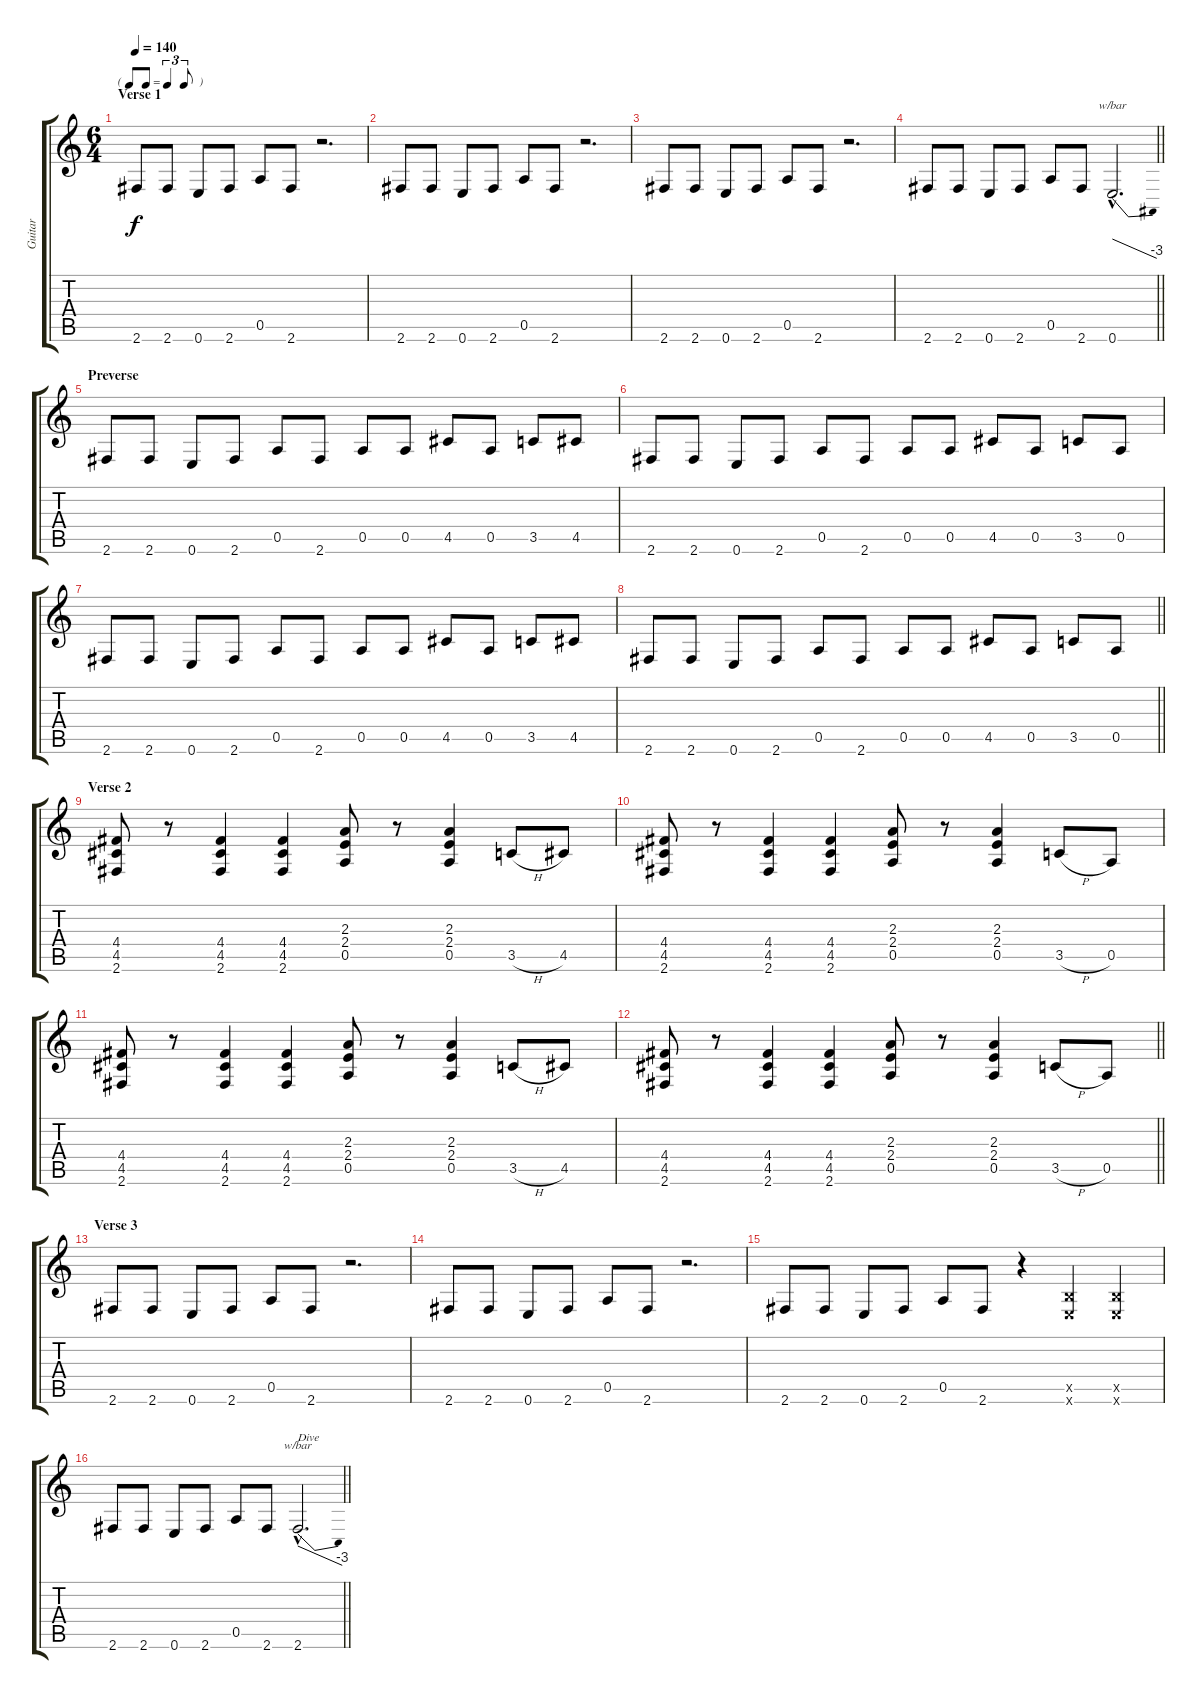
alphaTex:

\track ("Guitar" "Guitar") {instrument distortionguitar}
\staff {score tabs}
\tuning (E4 B3 G3 D3 A2 E2) {hide}
\ts (6 4)
\tf triplet8th
\section ("" "Verse 1")
\tempo 140
\clef g2
\ks c
2.6.8{dy f instrument distortionguitar} 2.6.8 0.6.8 2.6.8 0.5.8 2.6.8 r.2{d} |
2.6.8 2.6.8 0.6.8 2.6.8 0.5.8 2.6.8 r.2{d} |
2.6.8 2.6.8 0.6.8 2.6.8 0.5.8 2.6.8 r.2{d} |
\barLineRight lightlight
2.6.8 2.6.8 0.6.8 2.6.8 0.5.8 2.6.8 0.6{hac}.2{d tbe (dive default 0 0 60 -12)} |
\section ("" "Preverse")
2.6.8 2.6.8 0.6.8 2.6.8 0.5.8 2.6.8 0.5.8 0.5.8 4.5.8 0.5.8 3.5.8 4.5.8 |
2.6.8 2.6.8 0.6.8 2.6.8 0.5.8 2.6.8 0.5.8 0.5.8 4.5.8 0.5.8 3.5.8 0.5.8 |
2.6.8 2.6.8 0.6.8 2.6.8 0.5.8 2.6.8 0.5.8 0.5.8 4.5.8 0.5.8 3.5.8 4.5.8 |
\barLineRight lightlight
2.6.8 2.6.8 0.6.8 2.6.8 0.5.8 2.6.8 0.5.8 0.5.8 4.5.8 0.5.8 3.5.8 0.5.8 |
\section ("" "Verse 2")
(4.4 4.5 2.6).8 r.8 (4.4 4.5 2.6).4 (4.4 4.5 2.6).4 (2.3 2.4 0.5).8 r.8 (2.3 2.4 0.5).4 3.5{h}.8 4.5.8 |
(4.4 4.5 2.6).8 r.8 (4.4 4.5 2.6).4 (4.4 4.5 2.6).4 (2.3 2.4 0.5).8 r.8 (2.3 2.4 0.5).4 3.5{h}.8 0.5.8 |
(4.4 4.5 2.6).8 r.8 (4.4 4.5 2.6).4 (4.4 4.5 2.6).4 (2.3 2.4 0.5).8 r.8 (2.3 2.4 0.5).4 3.5{h}.8 4.5.8 |
\barLineRight lightlight
(4.4 4.5 2.6).8 r.8 (4.4 4.5 2.6).4 (4.4 4.5 2.6).4 (2.3 2.4 0.5).8 r.8 (2.3 2.4 0.5).4 3.5{h}.8 0.5.8 |
\section ("" "Verse 3")
2.6.8 2.6.8 0.6.8 2.6.8 0.5.8 2.6.8 r.2{d} |
2.6.8 2.6.8 0.6.8 2.6.8 0.5.8 2.6.8 r.2{d} |
2.6.8 2.6.8 0.6.8 2.6.8 0.5.8 2.6.8 r.4 (2.5{x} 0.6{x}).4 (2.5{x} 0.6{x}).4 |
\barLineRight lightlight
2.6.8 2.6.8 0.6.8 2.6.8 0.5.8 2.6.8 2.6{hac}.2{d tbe (dive default 0 0 60 -12) txt "Dive"}
